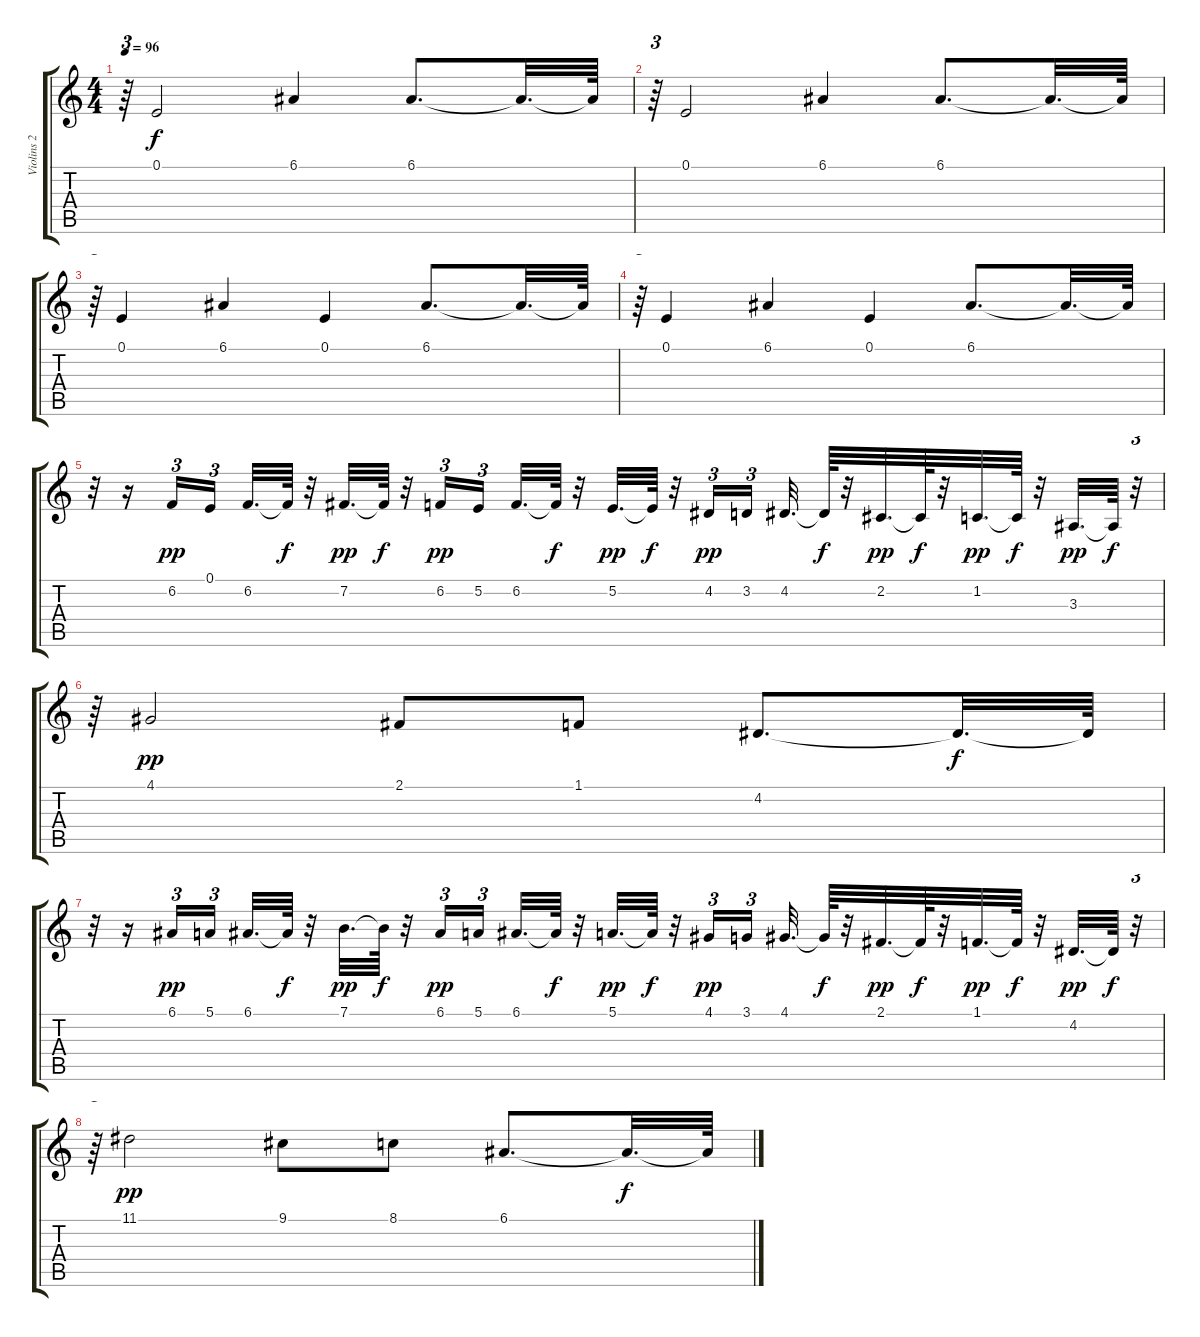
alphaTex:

\track ("Violins 2" "Violins 2") {instrument stringensemble1}
\staff {score tabs}
\tuning (E4 B3 G3 D3 A2 E2) {hide}
\ts (4 4)
\tempo 96
\clef g2
\ks c
r.64{tu (3 2) dy f} 0.1.2 6.1.4 6.1.8{d} 6.1{t}.32{d} 6.1{t}.64 |
r.64{tu (3 2)} 0.1.2 6.1.4 6.1.8{d} 6.1{t}.32{d} 6.1{t}.64 |
r.64{tu (3 2)} 0.1.4 6.1.4 0.1.4 6.1.8{d} 6.1{t}.32{d} 6.1{t}.64 |
r.64{tu (3 2)} 0.1.4 6.1.4 0.1.4 6.1.8{d} 6.1{t}.32{d} 6.1{t}.64 |
r.32 r.16 6.2.16{tu (3 2) dy pp} 0.1.16{tu (3 2)} 6.2.32{d} 6.2{t}.64{dy f} r.32 7.2.32{d dy pp} 7.2{t}.64{dy f} r.32 6.2.16{tu (3 2) dy pp} 5.2.16{tu (3 2)} 6.2.32{d} 6.2{t}.64{dy f} r.32 5.2.32{d dy pp} 5.2{t}.64{dy f} r.32 4.2.16{tu (3 2) dy pp} 3.2.16{tu (3 2)} 4.2.32{d} 4.2{t}.64{dy f} r.32 2.2.32{d dy pp} 2.2{t}.64{dy f} r.32 1.2.32{d dy pp} 1.2{t}.64{dy f} r.32 3.3.32{d dy pp} 3.3{t}.64{dy f} r.32{tu (3 2)} |
r.64{tu (3 2)} 4.1.2{dy pp} 2.1.8 1.1.8 4.2.8{d} 4.2{t}.32{d dy f} 4.2{t}.64 |
r.32 r.16 6.1.16{tu (3 2) dy pp} 5.1.16{tu (3 2)} 6.1.32{d} 6.1{t}.64{dy f} r.32 7.1.32{d dy pp} 7.1{t}.64{dy f} r.32 6.1.16{tu (3 2) dy pp} 5.1.16{tu (3 2)} 6.1.32{d} 6.1{t}.64{dy f} r.32 5.1.32{d dy pp} 5.1{t}.64{dy f} r.32 4.1.16{tu (3 2) dy pp} 3.1.16{tu (3 2)} 4.1.32{d} 4.1{t}.64{dy f} r.32 2.1.32{d dy pp} 2.1{t}.64{dy f} r.32 1.1.32{d dy pp} 1.1{t}.64{dy f} r.32 4.2.32{d dy pp} 4.2{t}.64{dy f} r.32{tu (3 2)} |
r.64{tu (3 2)} 11.1.2{dy pp} 9.1.8 8.1.8 6.1.8{d} 6.1{t}.32{d dy f} 6.1{t}.64
